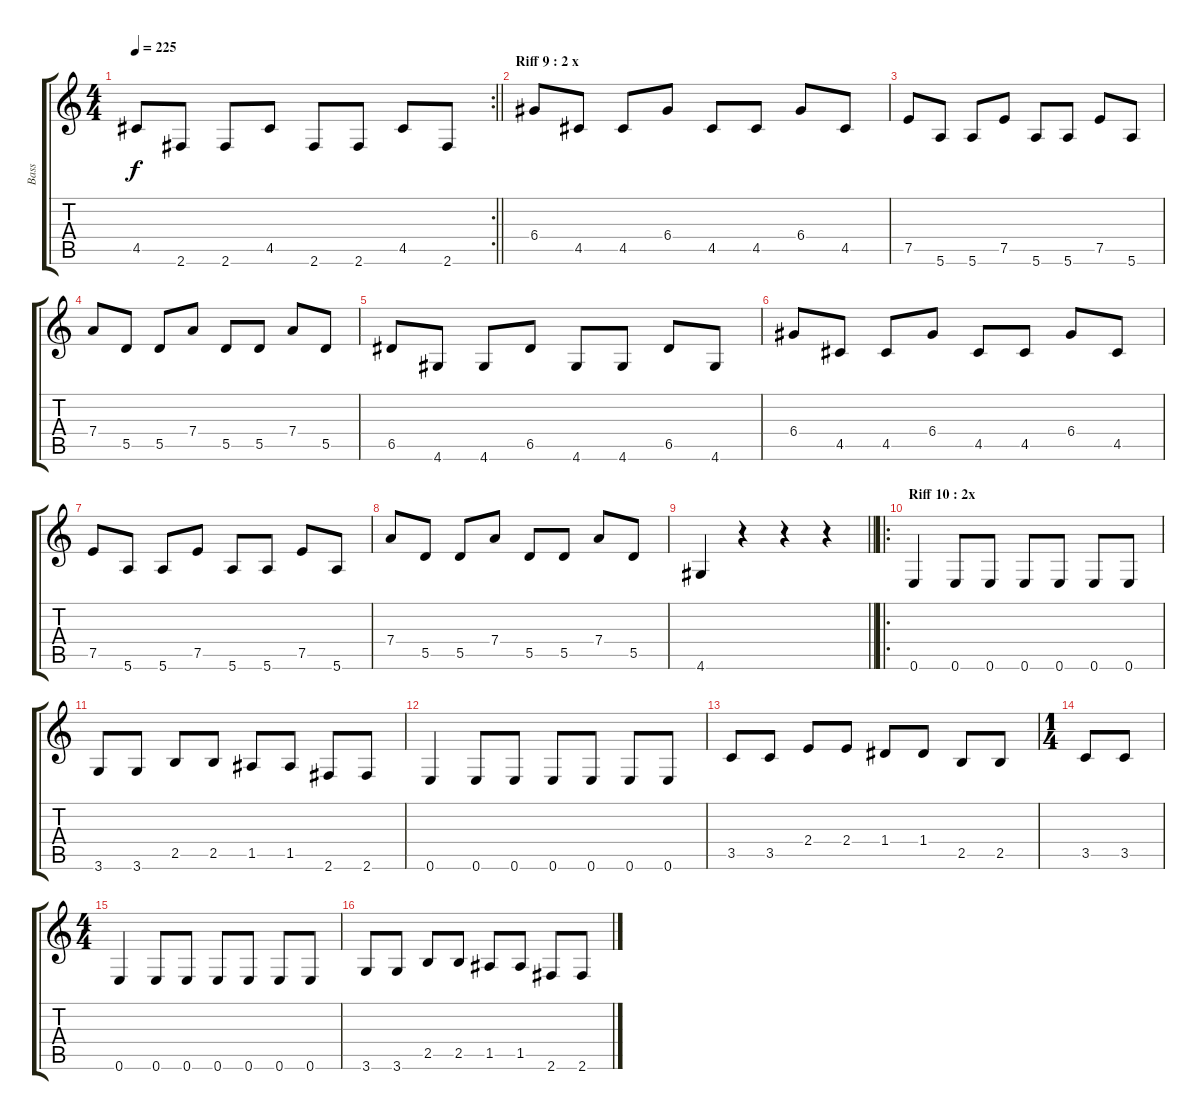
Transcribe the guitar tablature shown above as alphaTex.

\track ("Bass" "Bass") {instrument contrabass}
\staff {score tabs}
\tuning (E4 B3 G3 D3 A2 E2) {hide}
\rc 2
\ts (4 4)
\tempo 225
\clef g2
\barLineRight lightlight
\ks c
4.5.8{dy f} 2.6.8 2.6.8 4.5.8 2.6.8 2.6.8 4.5.8 2.6.8 |
\section ("" "Riff 9 : 2 x")
6.4.8 4.5.8 4.5.8 6.4.8 4.5.8 4.5.8 6.4.8 4.5.8 |
7.5.8 5.6.8 5.6.8 7.5.8 5.6.8 5.6.8 7.5.8 5.6.8 |
7.4.8 5.5.8 5.5.8 7.4.8 5.5.8 5.5.8 7.4.8 5.5.8 |
6.5.8 4.6.8 4.6.8 6.5.8 4.6.8 4.6.8 6.5.8 4.6.8 |
6.4.8 4.5.8 4.5.8 6.4.8 4.5.8 4.5.8 6.4.8 4.5.8 |
7.5.8 5.6.8 5.6.8 7.5.8 5.6.8 5.6.8 7.5.8 5.6.8 |
7.4.8 5.5.8 5.5.8 7.4.8 5.5.8 5.5.8 7.4.8 5.5.8 |
\barLineRight lightlight
4.6.4 r.4 r.4 r.4 |
\ro
\section ("" "Riff 10 : 2x")
0.6.4 0.6.8 0.6.8 0.6.8 0.6.8 0.6.8 0.6.8 |
3.6.8 3.6.8 2.5.8 2.5.8 1.5.8 1.5.8 2.6.8 2.6.8 |
0.6.4 0.6.8 0.6.8 0.6.8 0.6.8 0.6.8 0.6.8 |
3.5.8 3.5.8 2.4.8 2.4.8 1.4.8 1.4.8 2.5.8 2.5.8 |
\ts (1 4)
3.5.8 3.5.8 |
\ts (4 4)
0.6.4 0.6.8 0.6.8 0.6.8 0.6.8 0.6.8 0.6.8 |
3.6.8 3.6.8 2.5.8 2.5.8 1.5.8 1.5.8 2.6.8 2.6.8
